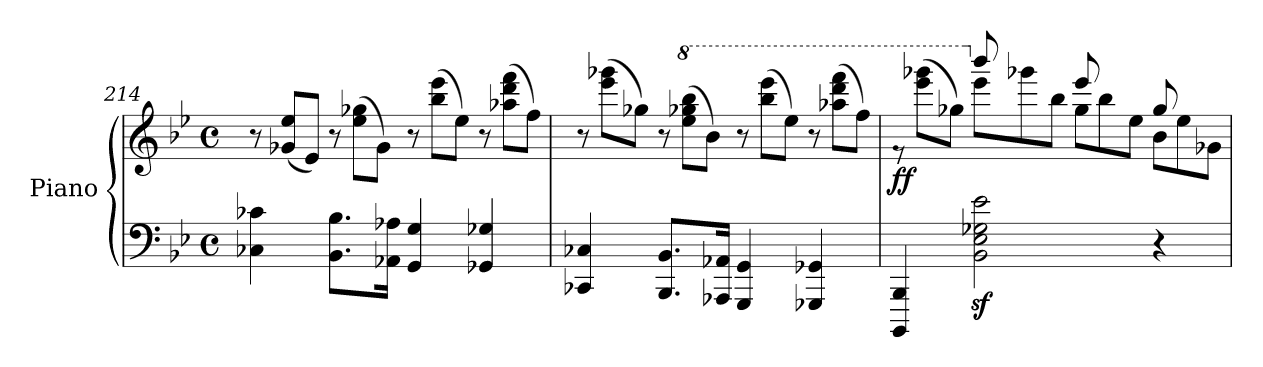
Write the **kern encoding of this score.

**kern	**kern	**dynam
*part1	*part1	*part1
*staff2	*staff1	*staff1/2
*I"Piano	*	*
*I'Pno.	*	*
!!LO:LB:g=z
*clefF4	*clefG2	*
*k[b-e-]	*k[b-e-]	*
*M4/4	*M4/4	*
*met(c)	*met(c)	*
*	*Xtuplet	*
=214	=214	=214
4C-X\ 4c-X\	12r	.
.	(12g-X/ 12ee-/L	.
.	12e-/J)	.
8.BB-\ 8.B-\L	12r	.
.	(12ee-\ 12gg-X\L	.
.	12g-\J)	.
16AA-X\ 16A-X\Jk	.	.
4GG/ 4G/	12r	.
.	(12bb-\ 12eee-\L	.
.	12ee-\J)	.
4GG-X/ 4G-X/	12r	.
.	(12aa-X\ 12ddd\ 12fff\L	.
.	12ff\J)	.
=215	=215	=215
4CC-X/ 4C-X/	12r	.
.	(12eee-\ 12ggg-X\L	.
.	12gg-X\J)	.
8.BBB-/ 8.BB-/L	12r	.
*	*8va	*
.	(12eee-\ 12ggg-X\ 12bbb-\L	.
.	12bb-\J)	.
16AAA-X/ 16AA-X/Jk	.	.
4GGG/ 4GG/	12r	.
.	(12bbb-\ 12eeee-\L	.
.	12eee-\J)	.
4GGG-X/ 4GG-X/	12r	.
.	(12aaa-X\ 12dddd\ 12ffff\L	.
.	12fff\J)	.
=216	=216	=216
*	*^	*
!	!	!	!LO:DY:b
4BBBB-/ 4BBB-/	4raayy	12rff	ff
.	.	(>12eeee-\ 12gggg-X\L	.
.	.	12ggg-X\J)	.
*	*X8va	*	*
2BB-\z> 2E-\z> 2G-X\z> 2e-\z>	8bbb-/	12eee-\L	.
.	.	12ggg-X\	.
.	8ryy	.	.
.	.	12bb-\J	.
.	8eee-/	12gg-\L	.
.	.	12bb-\	.
.	8ryy	.	.
.	.	12ee-\J	.
4r	8gg-/	12b-\L	.
.	.	12ee-\	.
.	8ryy	.	.
.	.	12g-X\J	.
*	*v	*v	*
=	=	=
*-	*-	*-
